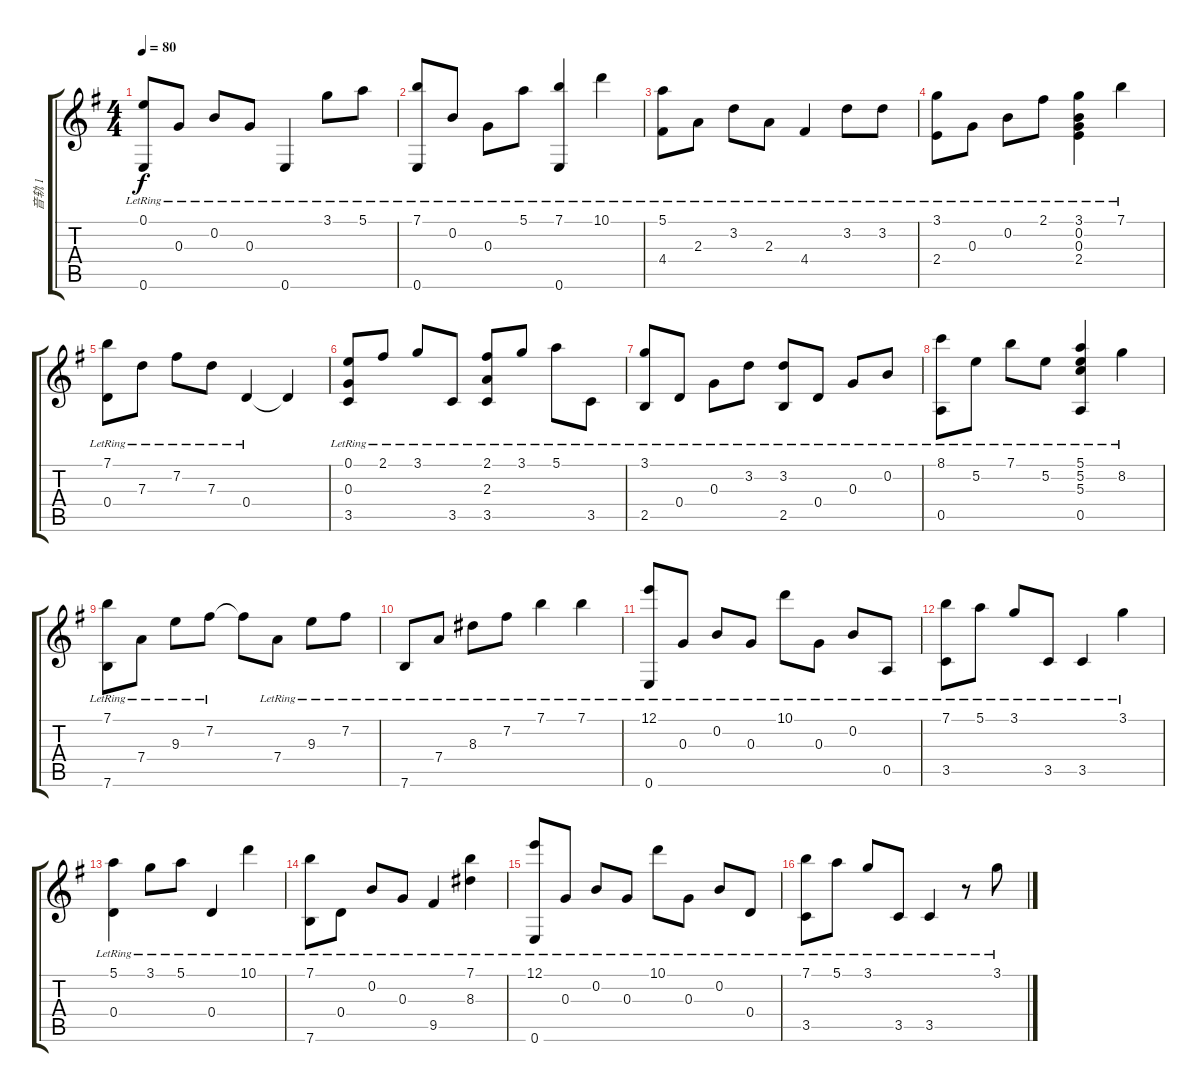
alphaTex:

\track ("音轨 1" "音轨 1") {instrument acousticguitarsteel}
\staff {score tabs}
\tuning (E4 B3 G3 D3 A2 E2) {hide}
\ts (4 4)
\tempo 80
\clef g2
\ks g
(0.1{lr} 0.6{lr}).8{dy f} 0.3{lr}.8 0.2{lr}.8 0.3{lr}.8 0.6{lr}.4 3.1{lr}.8 5.1{lr}.8 |
(7.1{lr} 0.6{lr}).8 0.2{lr}.8 0.3{lr}.8 5.1{lr}.8 (7.1{lr} 0.6{lr}).4 10.1{lr}.4 |
(5.1{lr} 4.4{lr}).8 2.3{lr}.8 3.2{lr}.8 2.3{lr}.8 4.4{lr}.4 3.2{lr}.8 3.2{lr}.8 |
(3.1{lr} 2.4{lr}).8 0.3{lr}.8 0.2{lr}.8 2.1{lr}.8 (3.1{lr} 0.2{lr} 0.3{lr} 2.4{lr}).4 7.1{lr}.4 |
(7.1{lr} 0.4{lr}).8 7.3{lr}.8 7.2{lr}.8 7.3{lr}.8 0.4{lr}.4 0.4{t}.4 |
(0.1{lr} 0.3{lr} 3.5{lr}).8 2.1{lr}.8 3.1{lr}.8 3.5{lr}.8 (2.1{lr} 2.3{lr} 3.5{lr}).8 3.1{lr}.8 5.1{lr}.8 3.5{lr}.8 |
(3.1{lr} 2.5{lr}).8 0.4{lr}.8 0.3{lr}.8 3.2{lr}.8 (3.2{lr} 2.5{lr}).8 0.4{lr}.8 0.3{lr}.8 0.2{lr}.8 |
(8.1{lr} 0.5{lr}).8 5.2{lr}.8 7.1{lr}.8 5.2{lr}.8 (5.1{lr} 5.2{lr} 5.3{lr} 0.5{lr}).4 8.2{lr}.4 |
(7.1{lr} 7.6{lr}).8 7.4{lr}.8 9.3{lr}.8 7.2{lr}.8 7.2{t}.8 7.4{lr}.8 9.3{lr}.8 7.2{lr}.8 |
7.6{lr}.8 7.4{lr}.8 8.3{lr}.8 7.2{lr}.8 7.1{lr}.4 7.1{lr}.4 |
(12.1{lr} 0.6{lr}).8 0.3{lr}.8 0.2{lr}.8 0.3{lr}.8 10.1{lr}.8 0.3{lr}.8 0.2{lr}.8 0.5{lr}.8 |
(7.1{lr} 3.5{lr}).8 5.1{lr}.8 3.1{lr}.8 3.5{lr}.8 3.5{lr}.4 3.1{lr}.4 |
(5.1{lr} 0.4{lr}).4 3.1{lr}.8 5.1{lr}.8 0.4{lr}.4 10.1{lr}.4 |
(7.1{lr} 7.6{lr}).8 0.4{lr}.8 0.2{lr}.8 0.3{lr}.8 9.5{lr}.4 (7.1{lr} 8.3{lr}).4 |
(12.1{lr} 0.6{lr}).8 0.3{lr}.8 0.2{lr}.8 0.3{lr}.8 10.1{lr}.8 0.3{lr}.8 0.2{lr}.8 0.4{lr}.8 |
(7.1{lr} 3.5{lr}).8 5.1{lr}.8 3.1{lr}.8 3.5{lr}.8 3.5{lr}.4 r.8 3.1{lr}.8
